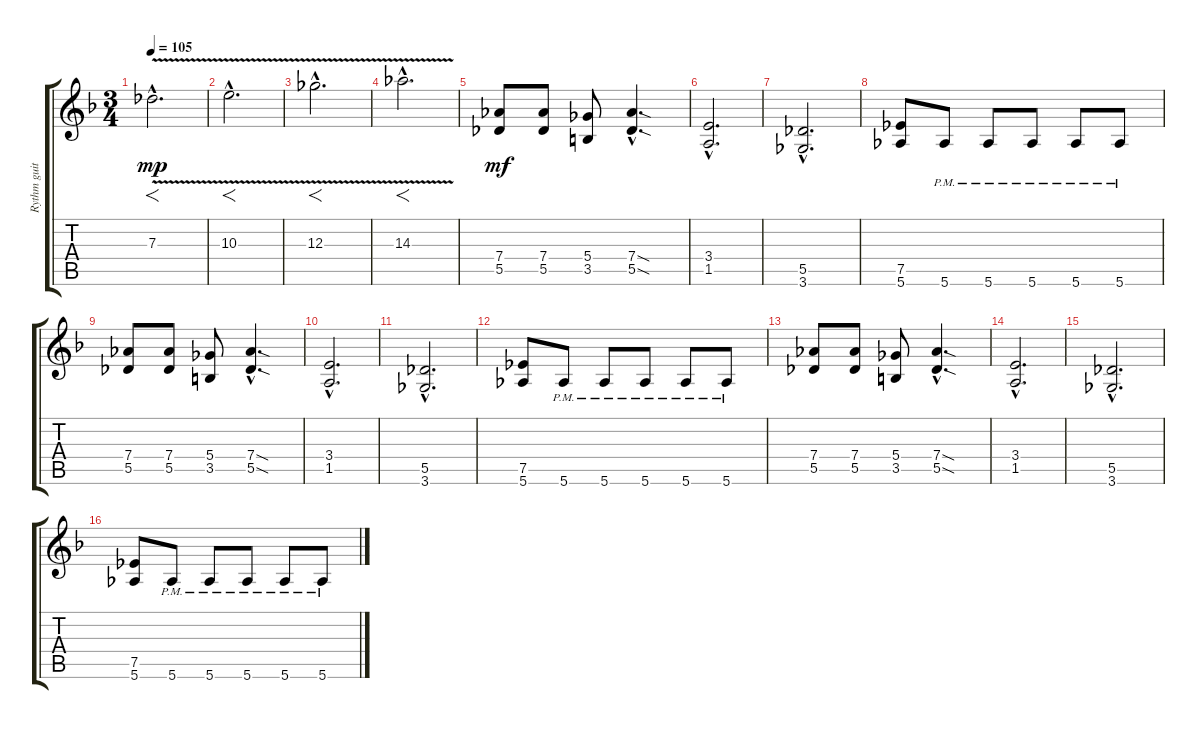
\track ("Rythm guitar" "Rythm guit") {instrument distortionguitar}
\staff {score tabs}
\tuning (Eb4 Bb3 Gb3 Db3 Ab2 Eb2) {hide}
\ts (3 4)
\tempo 105
\clef g2
\ks f
7.3{v hac}.2{f d dy mp} |
10.3{v hac}.2{f d} |
12.3{v hac}.2{f d} |
14.3{v hac}.2{f d} |
(7.4 5.5).8{dy mf} (7.4 5.5).8 (5.4 3.5).8 (7.4{sod hac} 5.5{sod hac}).4{d} |
(3.4{hac} 1.5{hac}).2{d} |
(5.5{hac} 3.6{hac}).2{d} |
(7.5 5.6).8 5.6{pm}.8 5.6{pm}.8 5.6{pm}.8 5.6{pm}.8 5.6{pm}.8 |
(7.4 5.5).8 (7.4 5.5).8 (5.4 3.5).8 (7.4{sod hac} 5.5{sod hac}).4{d} |
(3.4{hac} 1.5{hac}).2{d} |
(5.5{hac} 3.6{hac}).2{d} |
(7.5 5.6).8 5.6{pm}.8 5.6{pm}.8 5.6{pm}.8 5.6{pm}.8 5.6{pm}.8 |
(7.4 5.5).8 (7.4 5.5).8 (5.4 3.5).8 (7.4{sod hac} 5.5{sod hac}).4{d} |
(3.4{hac} 1.5{hac}).2{d} |
(5.5{hac} 3.6{hac}).2{d} |
(7.5 5.6).8 5.6{pm}.8 5.6{pm}.8 5.6{pm}.8 5.6{pm}.8 5.6{pm}.8
